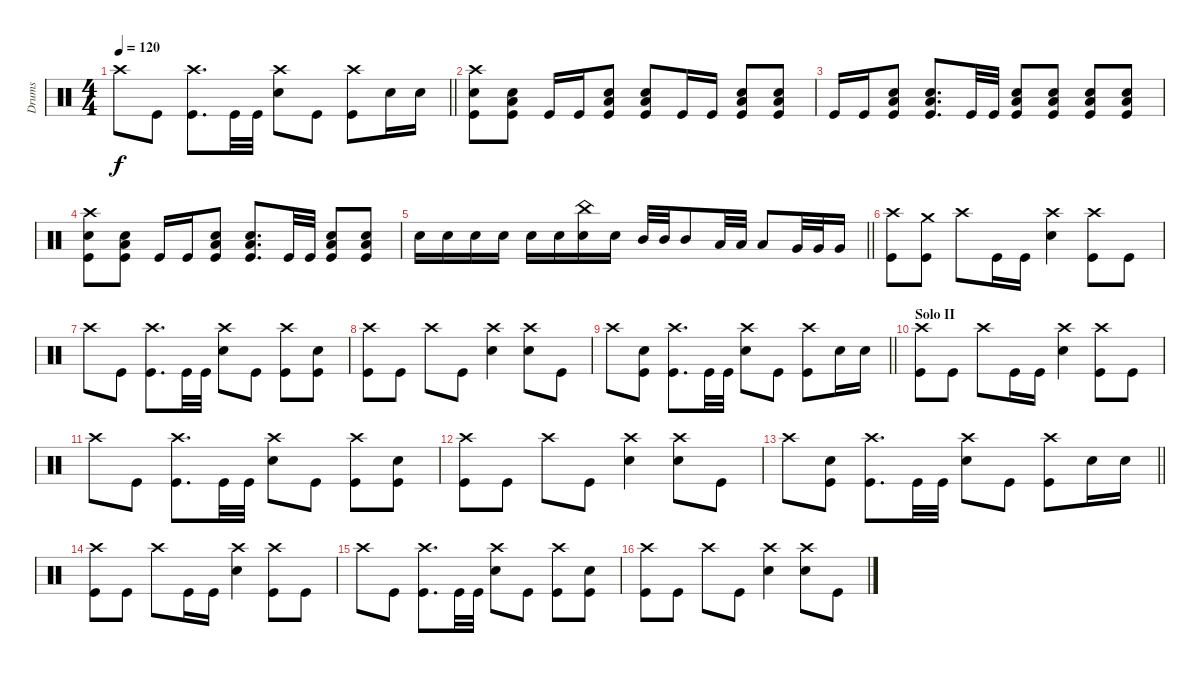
\track ("Drums" "Drums") {instrument percussion}
\staff
\articulation defaults
\ts (4 4)
\tempo 120
\clef neutral
\barLineRight lightlight
\ks c "Crash high (hit)".8{dy f} "Kick (hit)".8
("Crash high (hit)" "Kick (hit)").8{d} "Kick (hit)".32 "Kick (hit)".32 ("Crash high (hit)" "Electric Snare (hit)").8 "Kick (hit)".8 ("Crash high (hit)" "Kick (hit)").8 "Electric Snare (hit)".16 "Electric Snare (hit)".16 |
("Crash high (hit)" "Electric Snare (hit)" "Kick (hit)").8 ("Low Floor Tom (hit)" "Electric Snare (hit)" "Kick (hit)").8 "Kick (hit)".16 "Kick (hit)".16 ("Low Floor Tom (hit)" "Electric Snare (hit)" "Kick (hit)").8 ("Low Floor Tom (hit)" "Electric Snare (hit)" "Kick (hit)").8 "Kick (hit)".16 "Kick (hit)".16 ("Low Floor Tom (hit)" "Electric Snare (hit)" "Kick (hit)").8 ("Low Floor Tom (hit)" "Electric Snare (hit)" "Kick (hit)").8 |
"Kick (hit)".16 "Kick (hit)".16 ("Low Floor Tom (hit)" "Electric Snare (hit)" "Kick (hit)").8 ("Low Floor Tom (hit)" "Electric Snare (hit)" "Kick (hit)").8{d} "Kick (hit)".32 "Kick (hit)".32 ("Low Floor Tom (hit)" "Electric Snare (hit)" "Kick (hit)").8 ("Low Floor Tom (hit)" "Electric Snare (hit)" "Kick (hit)").8 ("Low Floor Tom (hit)" "Electric Snare (hit)" "Kick (hit)").8 ("Low Floor Tom (hit)" "Electric Snare (hit)" "Kick (hit)").8 |
("Crash high (hit)" "Electric Snare (hit)" "Kick (hit)").8 ("Low Floor Tom (hit)" "Electric Snare (hit)" "Kick (hit)").8 "Kick (hit)".16 "Kick (hit)".16 ("Low Floor Tom (hit)" "Electric Snare (hit)" "Kick (hit)").8 ("Low Floor Tom (hit)" "Electric Snare (hit)" "Kick (hit)").8{d} "Kick (hit)".32 "Kick (hit)".32 ("Low Floor Tom (hit)" "Electric Snare (hit)" "Kick (hit)").8 ("Low Floor Tom (hit)" "Electric Snare (hit)" "Kick (hit)").8 |
\barLineRight lightlight "Electric Snare (hit)".16 "Electric Snare (hit)".16 "Electric Snare (hit)".16 "Electric Snare (hit)".16 "Electric Snare (hit)".16 "Electric Snare (hit)".16
("China (hit)" "Electric Snare (hit)").16 "Electric Snare (hit)".16 "Mid Tom (hit)".32 "Mid Tom (hit)".32 "Mid Tom (hit)".8 "Low Tom (hit)".32 "Low Tom (hit)".32 "Low Tom (hit)".8 "Very Low Tom (hit)".32 "Very Low Tom (hit)".32 "Very Low Tom (hit)".16 |
("Crash high (hit)" "Kick (hit)").8 ("Crash medium (hit)" "Kick (hit)").8 "Crash high (hit)".8 "Kick (hit)".16 "Kick (hit)".16 ("Crash high (hit)" "Electric Snare (hit)").4 ("Crash high (hit)" "Kick (hit)").8 "Kick (hit)".8 |
"Crash high (hit)".8 "Kick (hit)".8 ("Crash high (hit)" "Kick (hit)").8{d} "Kick (hit)".32 "Kick (hit)".32 ("Crash high (hit)" "Electric Snare (hit)").8 "Kick (hit)".8 ("Crash high (hit)" "Kick (hit)").8 ("Electric Snare (hit)" "Kick (hit)").8 |
("Crash high (hit)" "Kick (hit)").8 "Kick (hit)".8 "Crash high (hit)".8 "Kick (hit)".8 ("Crash high (hit)" "Electric Snare (hit)").4 ("Crash high (hit)" "Electric Snare (hit)").8 "Kick (hit)".8 |
\barLineRight lightlight "Crash high (hit)".8
("Electric Snare (hit)" "Kick (hit)").8 ("Crash high (hit)" "Kick (hit)").8{d} "Kick (hit)".32 "Kick (hit)".32 ("Crash high (hit)" "Electric Snare (hit)").8 "Kick (hit)".8 ("Crash high (hit)" "Kick (hit)").8 "Electric Snare (hit)".16 "Electric Snare (hit)".16 |
\section ("" "Solo II")
("Crash high (hit)" "Kick (hit)").8 "Kick (hit)".8 "Crash high (hit)".8 "Kick (hit)".16 "Kick (hit)".16 ("Crash high (hit)" "Electric Snare (hit)").4 ("Crash high (hit)" "Kick (hit)").8 "Kick (hit)".8 |
"Crash high (hit)".8 "Kick (hit)".8 ("Crash high (hit)" "Kick (hit)").8{d} "Kick (hit)".32 "Kick (hit)".32 ("Crash high (hit)" "Electric Snare (hit)").8 "Kick (hit)".8 ("Crash high (hit)" "Kick (hit)").8 ("Electric Snare (hit)" "Kick (hit)").8 |
("Crash high (hit)" "Kick (hit)").8 "Kick (hit)".8 "Crash high (hit)".8 "Kick (hit)".8 ("Crash high (hit)" "Electric Snare (hit)").4 ("Crash high (hit)" "Electric Snare (hit)").8 "Kick (hit)".8 |
\barLineRight lightlight "Crash high (hit)".8
("Electric Snare (hit)" "Kick (hit)").8 ("Crash high (hit)" "Kick (hit)").8{d} "Kick (hit)".32 "Kick (hit)".32 ("Crash high (hit)" "Electric Snare (hit)").8 "Kick (hit)".8 ("Crash high (hit)" "Kick (hit)").8 "Electric Snare (hit)".16 "Electric Snare (hit)".16 |
("Crash high (hit)" "Kick (hit)").8 "Kick (hit)".8 "Crash high (hit)".8 "Kick (hit)".16 "Kick (hit)".16 ("Crash high (hit)" "Electric Snare (hit)").4 ("Crash high (hit)" "Kick (hit)").8 "Kick (hit)".8 |
"Crash high (hit)".8 "Kick (hit)".8 ("Crash high (hit)" "Kick (hit)").8{d} "Kick (hit)".32 "Kick (hit)".32 ("Crash high (hit)" "Electric Snare (hit)").8 "Kick (hit)".8 ("Crash high (hit)" "Kick (hit)").8 ("Electric Snare (hit)" "Kick (hit)").8 |
("Crash high (hit)" "Kick (hit)").8 "Kick (hit)".8 "Crash high (hit)".8 "Kick (hit)".8 ("Crash high (hit)" "Electric Snare (hit)").4 ("Crash high (hit)" "Electric Snare (hit)").8 "Kick (hit)".8
